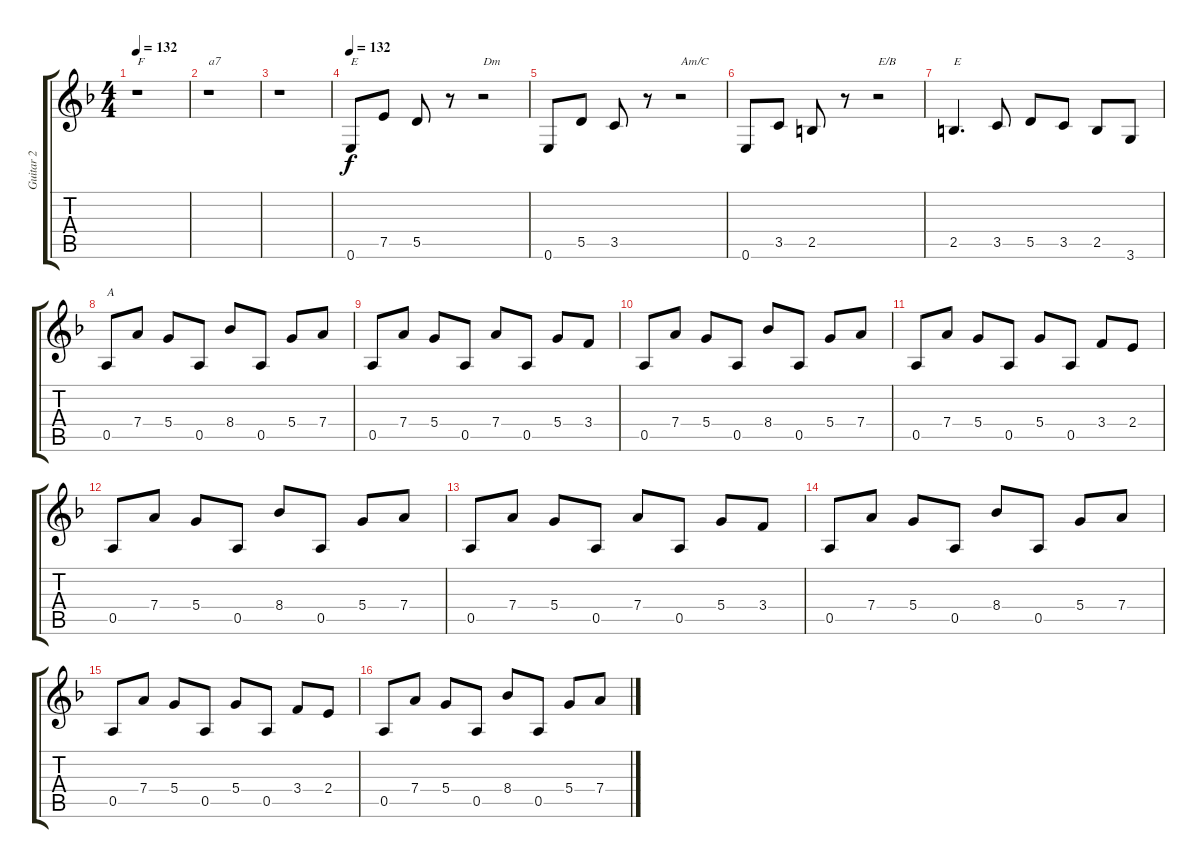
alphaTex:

\track ("Guitar 2" "Guitar 2") {instrument overdrivenguitar}
\staff {score tabs}
\tuning (E4 B3 G3 D3 A2 E2) {hide}
\ts (4 4)
\tempo 132
\tempo 80
\tempo 132
\clef g2
\ks dminor
r.1{txt "F" dy f instrument overdrivenguitar} |
r.1{txt "a7"} |
r.1 |
\tempo 132
0.6.8{txt "E"} 7.5.8 5.5.8 r.8 r.2{txt "Dm"} |
0.6.8 5.5.8 3.5.8 r.8 r.2{txt "Am/C"} |
0.6.8 3.5.8 2.5.8 r.8 r.2{txt "E/B"} |
2.5.4{d txt "E"} 3.5.8 5.5.8 3.5.8 2.5.8 3.6.8 |
0.5.8{txt "A"} 7.4.8 5.4.8 0.5.8 8.4.8 0.5.8 5.4.8 7.4.8 |
0.5.8 7.4.8 5.4.8 0.5.8 7.4.8 0.5.8 5.4.8 3.4.8 |
0.5.8 7.4.8 5.4.8 0.5.8 8.4.8 0.5.8 5.4.8 7.4.8 |
0.5.8 7.4.8 5.4.8 0.5.8 5.4.8 0.5.8 3.4.8 2.4.8 |
0.5.8 7.4.8 5.4.8 0.5.8 8.4.8 0.5.8 5.4.8 7.4.8 |
0.5.8 7.4.8 5.4.8 0.5.8 7.4.8 0.5.8 5.4.8 3.4.8 |
0.5.8 7.4.8 5.4.8 0.5.8 8.4.8 0.5.8 5.4.8 7.4.8 |
0.5.8 7.4.8 5.4.8 0.5.8 5.4.8 0.5.8 3.4.8 2.4.8 |
0.5.8 7.4.8 5.4.8 0.5.8 8.4.8 0.5.8 5.4.8 7.4.8
